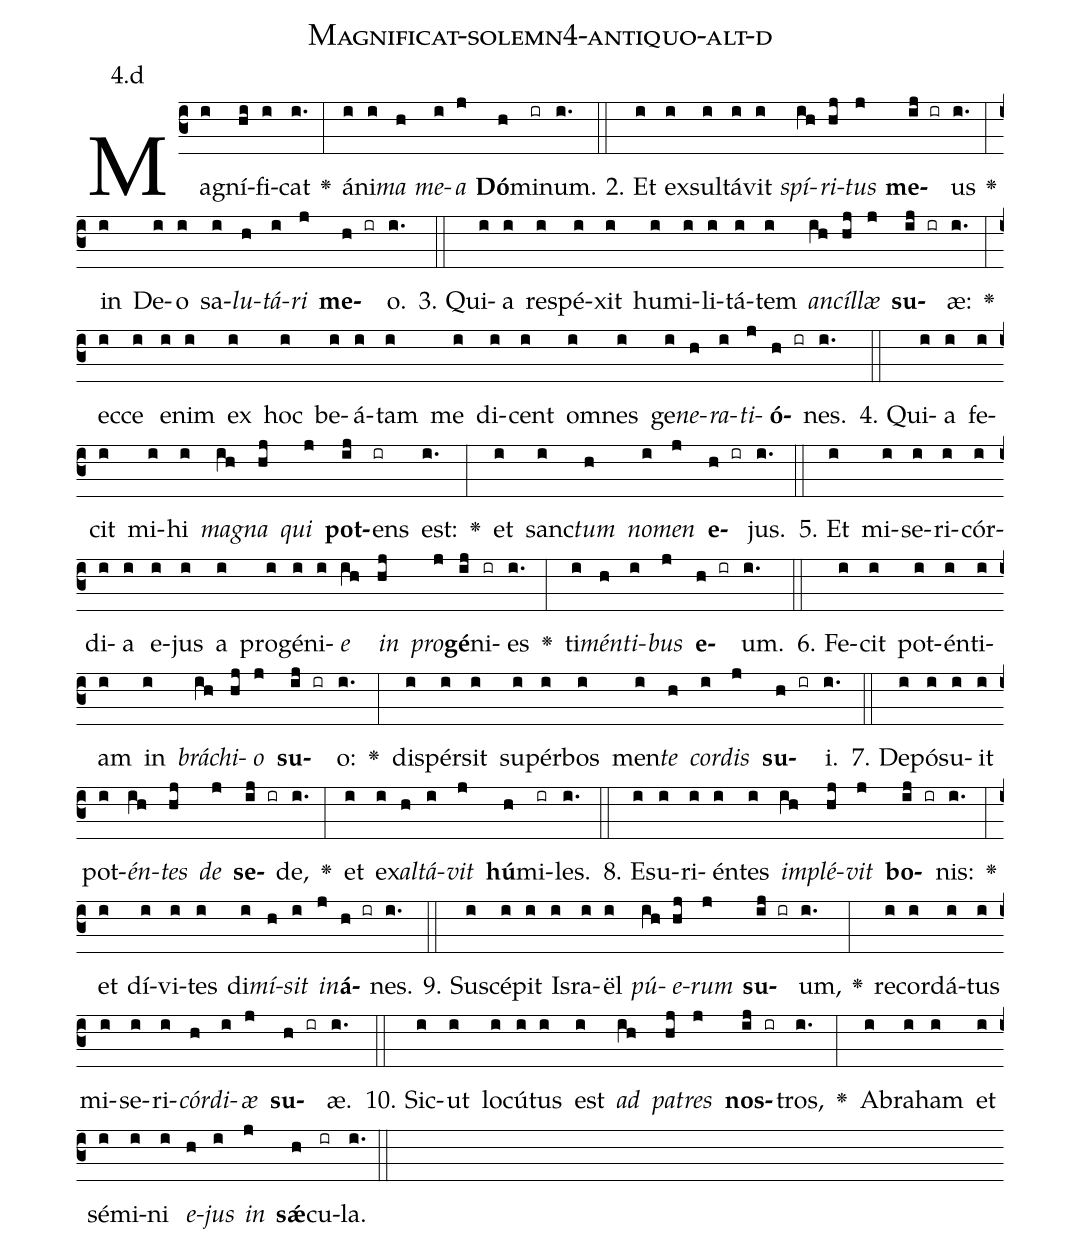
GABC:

name: Magnificat-solemn4-antiquo-alt-d;
annotation: 4.d;
%%
(c3)Ma(i)gní(hi)fi(i)cat(i.) <v>\greheightstar</v>(:) á(i)ni(i)<i>ma</i>(h) <i>me</i>(i)<i>a</i>(j) <b>Dó</b>(h)mi(ir)num.(i.) (::)
2. Et(i) ex(i)sul(i)tá(i)vit(i) <i>spí</i>(ih)<i>ri</i>(hj)<i>tus</i>(j) <b>me</b>(ij ir)us(i.) <v>\greheightstar</v>(:) in(i) De(i)o(i) sa(i)<i>lu</i>(h)<i>tá</i>(i)<i>ri</i>(j) <b>me</b>(h ir)o.(i.) (::)
3. Qui(i)a(i) re(i)spé(i)xit(i) hu(i)mi(i)li(i)tá(i)tem(i) <i>an</i>(ih)<i>cíl</i>(hj)<i>læ</i>(j) <b>su</b>(ij ir)æ:(i.) <v>\greheightstar</v>(:) ec(i)ce(i) e(i)nim(i) ex(i) hoc(i) be(i)á(i)tam(i) me(i) di(i)cent(i) om(i)nes(i) ge(i)<i>ne</i>(h)<i>ra</i>(i)<i>ti</i>(j)<b>ó</b>(h ir)nes.(i.) (::)
4. Qui(i)a(i) fe(i)cit(i) mi(i)hi(i) <i>ma</i>(ih)<i>gna</i>(hj) <i>qui</i>(j) <b>pot</b>(ij)ens(ir) est:(i.) <v>\greheightstar</v>(:) et(i) sanc(i)<i>tum</i>(h) <i>no</i>(i)<i>men</i>(j) <b>e</b>(h ir)jus.(i.) (::)
5. Et(i) mi(i)se(i)ri(i)cór(i)di(i)a(i) e(i)jus(i) a(i) pro(i)gé(i)ni(i)<i>e</i>(ih) <i>in</i>(hj) <i>pro</i>(j)<b>gé</b>(ij)ni(ir)es(i.) <v>\greheightstar</v>(:) ti(i)<i>mén</i>(h)<i>ti</i>(i)<i>bus</i>(j) <b>e</b>(h ir)um.(i.) (::)
6. Fe(i)cit(i) pot(i)én(i)ti(i)am(i) in(i) <i>brá</i>(ih)<i>chi</i>(hj)<i>o</i>(j) <b>su</b>(ij ir)o:(i.) <v>\greheightstar</v>(:) di(i)spér(i)sit(i) su(i)pér(i)bos(i) men(i)<i>te</i>(h) <i>cor</i>(i)<i>dis</i>(j) <b>su</b>(h ir)i.(i.) (::)
7. De(i)pó(i)su(i)it(i) pot(i)<i>én</i>(ih)<i>tes</i>(hj) <i>de</i>(j) <b>se</b>(ij ir)de,(i.) <v>\greheightstar</v>(:) et(i) ex(i)<i>al</i>(h)<i>tá</i>(i)<i>vit</i>(j) <b>hú</b>(h)mi(ir)les.(i.) (::)
8. E(i)su(i)ri(i)én(i)tes(i) <i>im</i>(ih)<i>plé</i>(hj)<i>vit</i>(j) <b>bo</b>(ij ir)nis:(i.) <v>\greheightstar</v>(:) et(i) dí(i)vi(i)tes(i) di(i)<i>mí</i>(h)<i>sit</i>(i) <i>in</i>(j)<b>á</b>(h ir)nes.(i.) (::)
9. Su(i)scé(i)pit(i) Is(i)ra(i)ël(i) <i>pú</i>(ih)<i>e</i>(hj)<i>rum</i>(j) <b>su</b>(ij ir)um,(i.) <v>\greheightstar</v>(:) re(i)cor(i)dá(i)tus(i) mi(i)se(i)ri(i)<i>cór</i>(h)<i>di</i>(i)<i>æ</i>(j) <b>su</b>(h ir)æ.(i.) (::)
10. Sic(i)ut(i) lo(i)cú(i)tus(i) est(i) <i>ad</i>(ih) <i>pa</i>(hj)<i>tres</i>(j) <b>nos</b>(ij ir)tros,(i.) <v>\greheightstar</v>(:) A(i)bra(i)ham(i) et(i) sé(i)mi(i)ni(i) <i>e</i>(h)<i>jus</i>(i) <i>in</i>(j) <b>sǽ</b>(h)cu(ir)la.(i.) (::)
